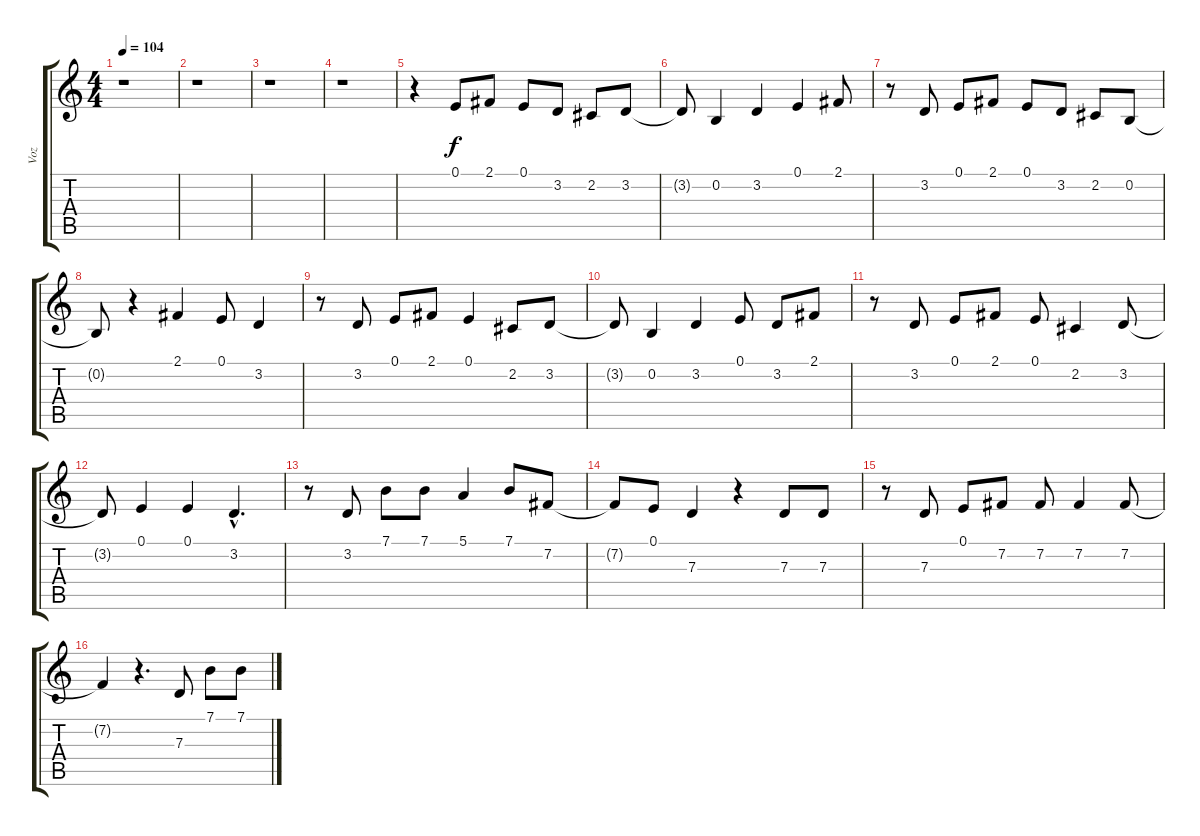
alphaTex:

\track ("Voz" "Voz") {instrument synthbrass1}
\staff {score tabs}
\tuning (E4 B3 G3 D3 A2 E2) {hide}
\ts (4 4)
\tempo 104
\clef g2
\ks c
r.1{dy f instrument synthbrass1} |
r.1 |
r.1 |
r.1 |
r.4 0.1.8 2.1.8 0.1.8 3.2.8 2.2.8 3.2.8 |
3.2{t}.8 0.2.4 3.2.4 0.1.4 2.1.8 |
r.8 3.2.8 0.1.8 2.1.8 0.1.8 3.2.8 2.2.8 0.2.8 |
0.2{t}.8 r.4 2.1.4 0.1.8 3.2.4 |
r.8 3.2.8 0.1.8 2.1.8 0.1.4 2.2.8 3.2.8 |
3.2{t}.8 0.2.4 3.2.4 0.1.8 3.2.8 2.1.8 |
r.8 3.2.8 0.1.8 2.1.8 0.1.8 2.2.4 3.2.8 |
3.2{t}.8 0.1.4 0.1.4 3.2{hac}.4{d} |
r.8 3.2.8 7.1.8 7.1.8 5.1.4 7.1.8 7.2.8 |
7.2{t}.8 0.1.8 7.3.4 r.4 7.3.8 7.3.8 |
r.8 7.3.8 0.1.8 7.2.8 7.2.8 7.2.4 7.2.8 |
7.2{t}.4 r.4{d} 7.3.8 7.1.8 7.1.8
